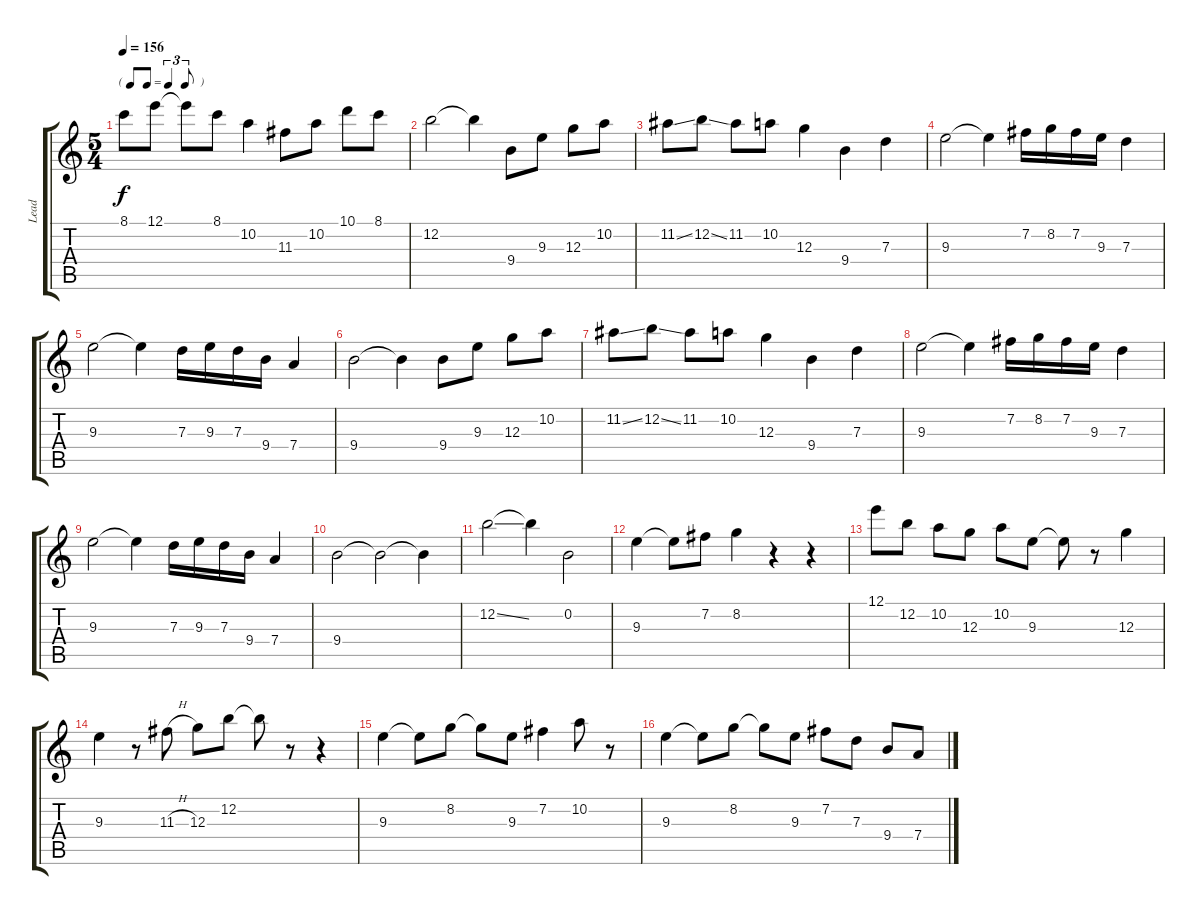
\track ("Lead" "Lead") {instrument acousticguitarnylon}
\staff {score tabs}
\tuning (E4 B3 G3 D3 A2 E2) {hide}
\ts (5 4)
\tf triplet8th
\tempo 156
\clef g2
\ks c
8.1.8{dy f} 12.1.8 12.1{t}.8 8.1.8 10.2.4 11.3.8 10.2.8 10.1.8 8.1.8 |
12.2.2 12.2{t}.4 9.4.8 9.3.8 12.3.8 10.2.8 |
11.2{ss}.8 12.2{ss}.8 11.2.8 10.2.8 12.3.4 9.4.4 7.3.4 |
9.3.2 9.3{t}.4 7.2.16 8.2.16 7.2.16 9.3.16 7.3.4 |
9.3.2 9.3{t}.4 7.3.16 9.3.16 7.3.16 9.4.16 7.4.4 |
9.4.2 9.4{t}.4 9.4.8 9.3.8 12.3.8 10.2.8 |
11.2{ss}.8 12.2{ss}.8 11.2.8 10.2.8 12.3.4 9.4.4 7.3.4 |
9.3.2 9.3{t}.4 7.2.16 8.2.16 7.2.16 9.3.16 7.3.4 |
9.3.2 9.3{t}.4 7.3.16 9.3.16 7.3.16 9.4.16 7.4.4 |
9.4.2 9.4{t}.2 9.4{t}.4 |
12.2{ss}.2 12.2{t}.4 0.2.2 |
9.3.4 9.3{t}.8 7.2.8 8.2.4 r.4 r.4 |
12.1.8 12.2.8 10.2.8 12.3.8 10.2.8 9.3.8 9.3{t}.8 r.8 12.3.4 |
9.3.4 r.8 11.3{h}.8 12.3.8 12.2.8 12.2{t}.8 r.8 r.4 |
9.3.4 9.3{t}.8 8.2.8 8.2{t}.8 9.3.8 7.2.4 10.2.8 r.8 |
9.3.4 9.3{t}.8 8.2.8 8.2{t}.8 9.3.8 7.2.8 7.3.8 9.4.8 7.4.8
